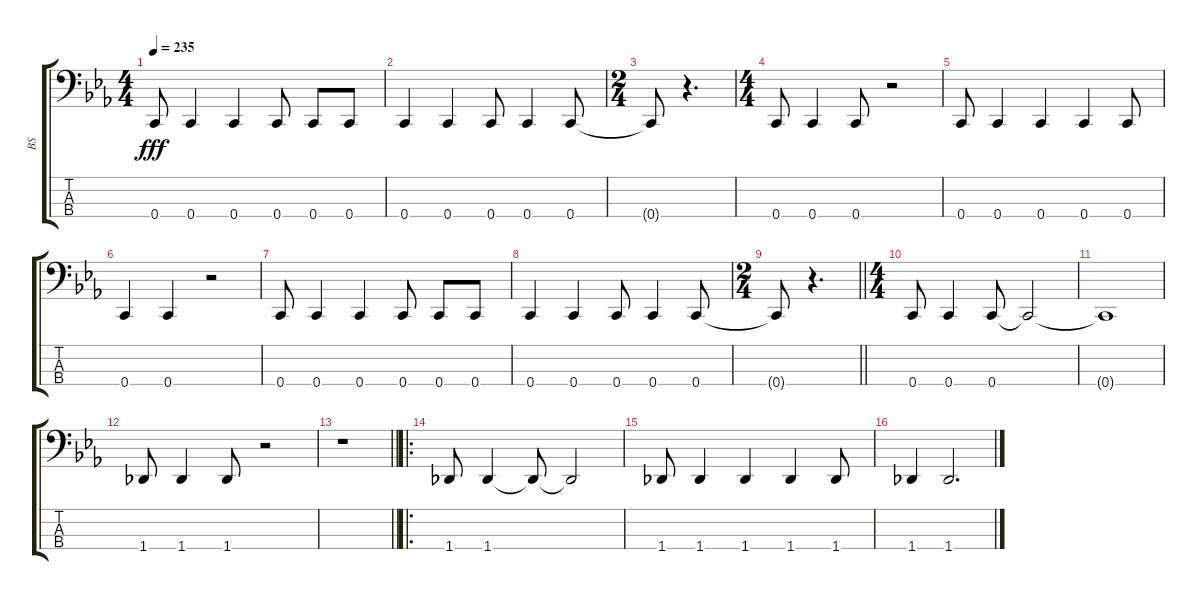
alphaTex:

\track ("BS" "BS") {instrument electricbasspick}
\staff {score tabs}
\tuning (F2 C2 G1 C1) {hide}
\ts (4 4)
\tempo 235
\clef f4
\ks cminor
0.4.8{dy fff} 0.4.4 0.4.4 0.4.8 0.4.8 0.4.8 |
0.4.4 0.4.4 0.4.8 0.4.4 0.4.8 |
\ts (2 4)
0.4{t}.8 r.4{d} |
\ts (4 4)
0.4.8 0.4.4 0.4.8 r.2 |
0.4.8 0.4.4 0.4.4 0.4.4 0.4.8 |
0.4.4 0.4.4 r.2 |
0.4.8 0.4.4 0.4.4 0.4.8 0.4.8 0.4.8 |
0.4.4 0.4.4 0.4.8 0.4.4 0.4.8 |
\ts (2 4)
\barLineRight lightlight
0.4{t}.8 r.4{d} |
\ts (4 4)
\section ("" "")
0.4.8 0.4.4 0.4.8 0.4{t}.2 |
0.4{t}.1 |
1.4.8 1.4.4 1.4.8 r.2 |
\barLineRight lightlight
r.1 |
\ro
\section ("" "")
1.4.8 1.4.4 1.4{t}.8 1.4{t}.2 |
1.4.8 1.4.4 1.4.4 1.4.4 1.4.8 |
1.4.4 1.4.2{d}
